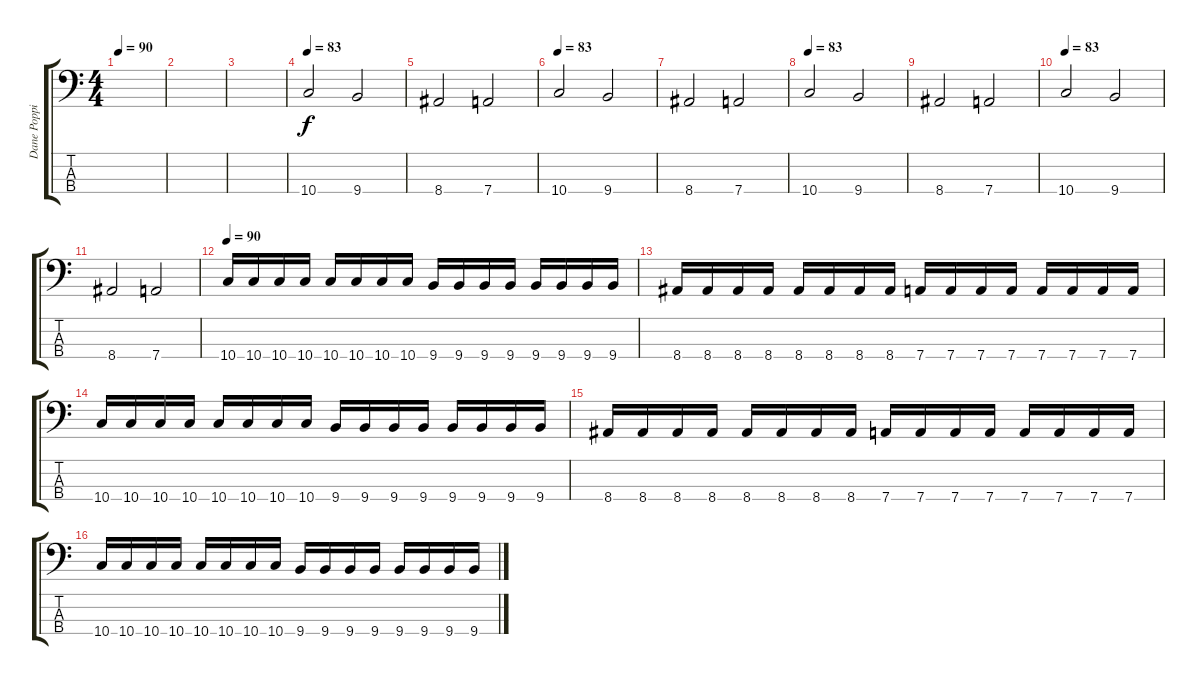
\track ("Dane Poppin" "Dane Poppi") {instrument electricbassfinger}
\staff {score tabs}
\tuning (G2 D2 A1 D1) {hide}
\ts (4 4)
\tempo 90
\clef f4
\ks c
|
|
|
\tempo 82
\tempo 83
10.4.2 9.4.2 |
8.4.2 7.4.2 |
\tempo 83
10.4.2 9.4.2 |
8.4.2 7.4.2 |
\tempo 83
10.4.2 9.4.2 |
8.4.2 7.4.2 |
\tempo 83
10.4.2 9.4.2 |
8.4.2 7.4.2 |
\tempo 90
10.4.16 10.4.16 10.4.16 10.4.16 10.4.16 10.4.16 10.4.16 10.4.16 9.4.16 9.4.16 9.4.16 9.4.16 9.4.16 9.4.16 9.4.16 9.4.16 |
8.4.16 8.4.16 8.4.16 8.4.16 8.4.16 8.4.16 8.4.16 8.4.16 7.4.16 7.4.16 7.4.16 7.4.16 7.4.16 7.4.16 7.4.16 7.4.16 |
10.4.16 10.4.16 10.4.16 10.4.16 10.4.16 10.4.16 10.4.16 10.4.16 9.4.16 9.4.16 9.4.16 9.4.16 9.4.16 9.4.16 9.4.16 9.4.16 |
8.4.16 8.4.16 8.4.16 8.4.16 8.4.16 8.4.16 8.4.16 8.4.16 7.4.16 7.4.16 7.4.16 7.4.16 7.4.16 7.4.16 7.4.16 7.4.16 |
10.4.16 10.4.16 10.4.16 10.4.16 10.4.16 10.4.16 10.4.16 10.4.16 9.4.16 9.4.16 9.4.16 9.4.16 9.4.16 9.4.16 9.4.16 9.4.16
